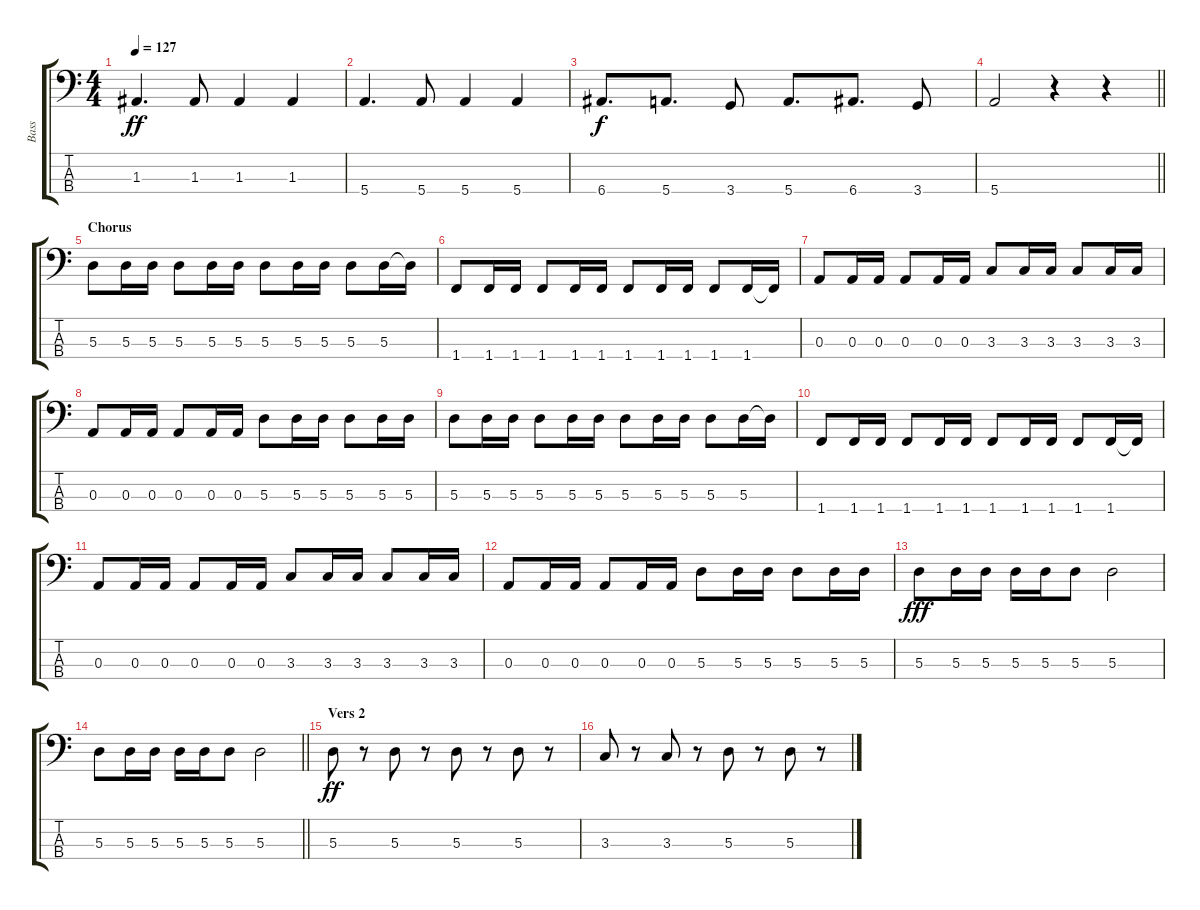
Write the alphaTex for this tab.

\track ("Bass" "Bass") {instrument electricbassfinger}
\staff {score tabs}
\tuning (G2 D2 A1 E1) {hide}
\ts (4 4)
\tempo 127
\clef f4
\ks c
1.3.4{d dy ff} 1.3.8 1.3.4 1.3.4 |
5.4.4{d} 5.4.8 5.4.4 5.4.4 |
6.4.8{d dy f} 5.4.8{d} 3.4.8 5.4.8{d} 6.4.8{d} 3.4.8 |
\barLineRight lightlight
5.4.2 r.4 r.4 |
\section ("" "Chorus")
5.3.8 5.3.16 5.3.16 5.3.8 5.3.16 5.3.16 5.3.8 5.3.16 5.3.16 5.3.8 5.3.16 5.3{t}.16 |
1.4.8 1.4.16 1.4.16 1.4.8 1.4.16 1.4.16 1.4.8 1.4.16 1.4.16 1.4.8 1.4.16 1.4{t}.16 |
0.3.8 0.3.16 0.3.16 0.3.8 0.3.16 0.3.16 3.3.8 3.3.16 3.3.16 3.3.8 3.3.16 3.3.16 |
0.3.8 0.3.16 0.3.16 0.3.8 0.3.16 0.3.16 5.3.8 5.3.16 5.3.16 5.3.8 5.3.16 5.3.16 |
5.3.8 5.3.16 5.3.16 5.3.8 5.3.16 5.3.16 5.3.8 5.3.16 5.3.16 5.3.8 5.3.16 5.3{t}.16 |
1.4.8 1.4.16 1.4.16 1.4.8 1.4.16 1.4.16 1.4.8 1.4.16 1.4.16 1.4.8 1.4.16 1.4{t}.16 |
0.3.8 0.3.16 0.3.16 0.3.8 0.3.16 0.3.16 3.3.8 3.3.16 3.3.16 3.3.8 3.3.16 3.3.16 |
0.3.8 0.3.16 0.3.16 0.3.8 0.3.16 0.3.16 5.3.8 5.3.16 5.3.16 5.3.8 5.3.16 5.3.16 |
5.3.8{dy fff} 5.3.16 5.3.16 5.3.16 5.3.16 5.3.8 5.3.2 |
\barLineRight lightlight
5.3.8 5.3.16 5.3.16 5.3.16 5.3.16 5.3.8 5.3.2 |
\section ("" "Vers 2")
5.3.8{dy ff} r.8 5.3.8 r.8 5.3.8 r.8 5.3.8 r.8 |
3.3.8 r.8 3.3.8 r.8 5.3.8 r.8 5.3.8 r.8
